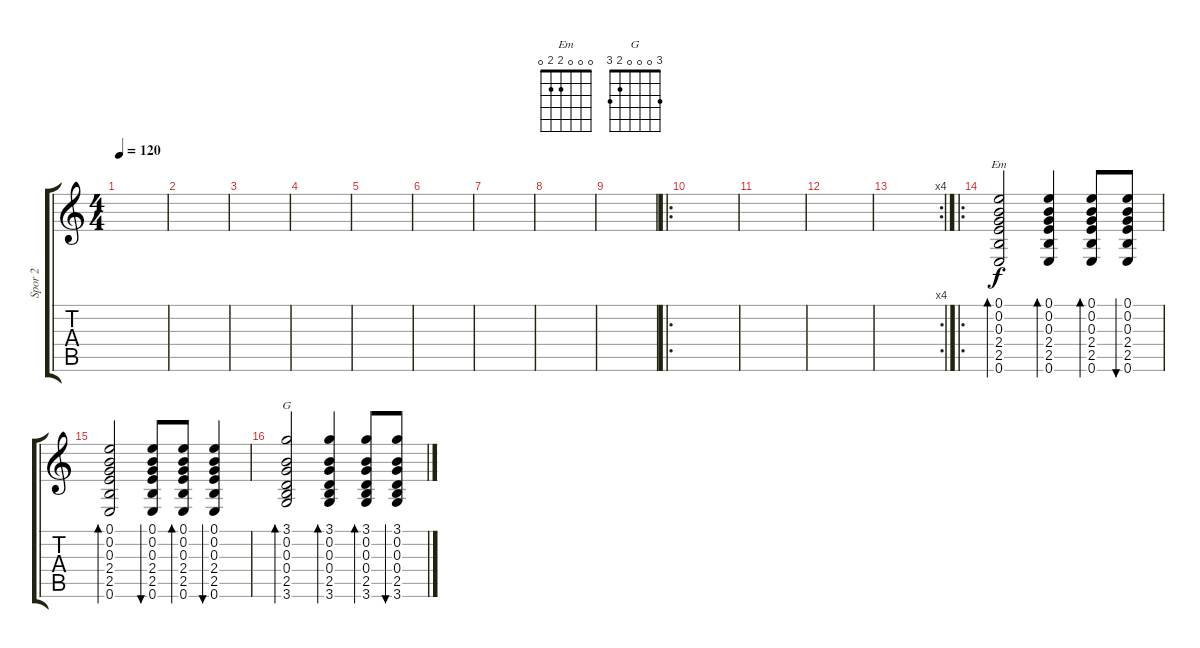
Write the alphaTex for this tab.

\track ("Spor 2" "Spor 2") {instrument electricguitarjazz}
\staff {score tabs}
\tuning (E4 B3 G3 D3 A2 E2) {hide}
\chord ("Em" 0 0 0 2 2 0)
\chord ("G" 3 0 0 0 2 3)
\ts (4 4)
\tempo 120
\clef g2
\ks c
|
|
|
|
|
|
|
|
|
\ro
|
|
|
\rc 4
|
\ro
(0.1 0.2 0.3 2.4 2.5 0.6).2{bd 60 ch "Em"} (0.1 0.2 0.3 2.4 2.5 0.6).4{bd 60} (0.1 0.2 0.3 2.4 2.5 0.6).8{bd 60} (0.1 0.2 0.3 2.4 2.5 0.6).8{bu 60} |
(0.1 0.2 0.3 2.4 2.5 0.6).2{bd 60} (0.1 0.2 0.3 2.4 2.5 0.6).8{bu 60} (0.1 0.2 0.3 2.4 2.5 0.6).8{bd 60} (0.1 0.2 0.3 2.4 2.5 0.6).4{bu 60} |
(3.1 0.2 0.3 0.4 2.5 3.6).2{bd 60 ch "G"} (3.1 0.2 0.3 0.4 2.5 3.6).4{bd 60} (3.1 0.2 0.3 0.4 2.5 3.6).8{bd 60} (3.1 0.2 0.3 0.4 2.5 3.6).8{bu 60}
